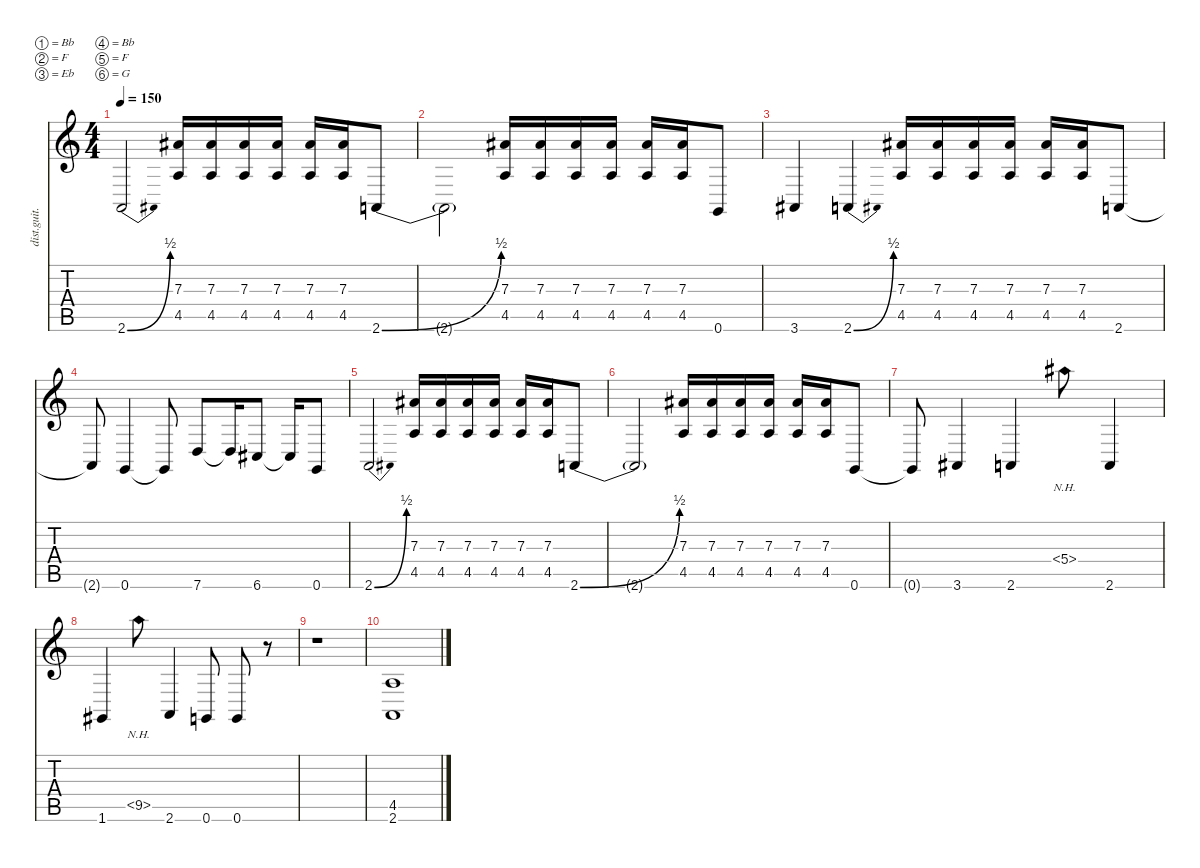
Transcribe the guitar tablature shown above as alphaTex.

\defaultSystemsLayout 4
\hideDynamics
\bracketExtendMode nobrackets
\otherSystemsTrackNameOrientation horizontal
\track ("Distortion Guitar" "dist.guit.") {instrument distortionguitar}
\staff {score tabs}
\tuning (Bb3 F3 Eb3 Bb2 F2 G1)
\ts (4 4)
\tempo 150
\clef g2
\ks c
2.6{be (bend 0 0 14.399999999999999 2)}.2{dy mf beam Up} (7.3{acc #} 4.5).16{beam Up} (7.3{acc #} 4.5).16{beam Up} (7.3{acc #} 4.5).16{beam Up} (7.3{acc #} 4.5).16{beam Up} (7.3{acc #} 4.5).16{beam Up} (7.3{acc #} 4.5).16{beam Up} 2.6{be (bend 0 0 14.399999999999999 2)}.8{beam Up} |
2.6{t}.2{beam Down} (7.3{acc #} 4.5).16{beam Up} (7.3{acc #} 4.5).16{beam Up} (7.3{acc #} 4.5).16{beam Up} (7.3{acc #} 4.5).16{beam Up} (7.3{acc #} 4.5).16{beam Up} (7.3{acc #} 4.5).16{beam Up} 0.6.8{beam Up} |
3.6{acc #}.4{beam Up} 2.6{be (bend 0 0 14.399999999999999 2)}.4{beam Up} (4.5 7.3{acc #}).16{beam Up} (4.5 7.3{acc #}).16{beam Up} (4.5 7.3{acc #}).16{beam Up} (4.5 7.3{acc #}).16{beam Up} (4.5 7.3{acc #}).16{beam Up} (4.5 7.3{acc #}).16{beam Up} 2.6.8{beam Up} |
2.6{t}.8{beam Up} 0.6.4{beam Up} 0.6{t}.8{beam Up} 7.6.8{beam Up} 7.6{t}.16{beam Up} 6.6{acc #}.8{beam Up} 6.6{t acc #}.16{beam Up} 0.6.8{beam Up} |
2.6{be (bend 0 0 14.399999999999999 2)}.2{beam Up} (4.5 7.3{acc #}).16{beam Up} (4.5 7.3{acc #}).16{beam Up} (4.5 7.3{acc #}).16{beam Up} (4.5 7.3{acc #}).16{beam Up} (4.5 7.3{acc #}).16{beam Up} (4.5 7.3{acc #}).16{beam Up} 2.6{be (bend 0 0 15.6 2)}.8{beam Up} |
2.6{t}.2{beam Up} (4.5 7.3{acc #}).16{beam Up} (4.5 7.3{acc #}).16{beam Up} (4.5 7.3{acc #}).16{beam Up} (4.5 7.3{acc #}).16{beam Up} (4.5 7.3{acc #}).16{beam Up} (4.5 7.3{acc #}).16{beam Up} 0.6.8{beam Up} |
0.6{t}.8{beam Up} 3.6{acc #}.4{beam Up} 2.6.4{beam Up} 5.4{nh acc #}.8{beam Down} 2.6.4{beam Up} |
1.6{acc #}.4{beam Up} 9.5{nh}.8{beam Down} 2.6.4{beam Up} 0.6.8{beam Up} 0.6.8{beam Up} r.8{beam Up} |
r.1{beam Down} |
(4.5 2.6).1{beam Up}
